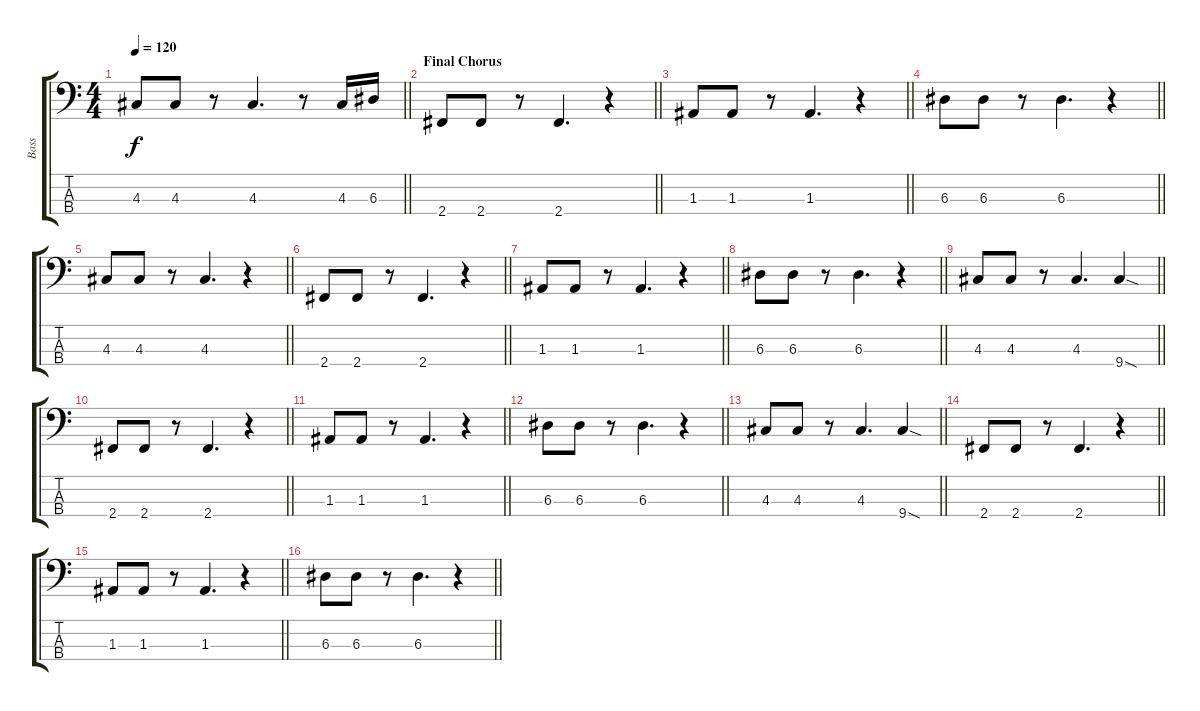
\track ("Bass" "Bass") {instrument electricbassfinger}
\staff {score tabs}
\tuning (G2 D2 A1 E1) {hide}
\ts (4 4)
\tempo 120
\clef f4
\barLineRight lightlight
\ks c
4.3.8{dy f} 4.3.8 r.8 4.3.4{d} r.8 4.3.16 6.3.16 |
\section ("" "Final Chorus")
\barLineRight lightlight
2.4.8 2.4.8 r.8 2.4.4{d} r.4 |
\barLineRight lightlight
1.3.8 1.3.8 r.8 1.3.4{d} r.4 |
\barLineRight lightlight
6.3.8 6.3.8 r.8 6.3.4{d} r.4 |
\barLineRight lightlight
4.3.8 4.3.8 r.8 4.3.4{d} r.4 |
\barLineRight lightlight
2.4.8 2.4.8 r.8 2.4.4{d} r.4 |
\barLineRight lightlight
1.3.8 1.3.8 r.8 1.3.4{d} r.4 |
\barLineRight lightlight
6.3.8 6.3.8 r.8 6.3.4{d} r.4 |
\barLineRight lightlight
4.3.8 4.3.8 r.8 4.3.4{d} 9.4{sod}.4 |
\barLineRight lightlight
2.4.8 2.4.8 r.8 2.4.4{d} r.4 |
\barLineRight lightlight
1.3.8 1.3.8 r.8 1.3.4{d} r.4 |
\barLineRight lightlight
6.3.8 6.3.8 r.8 6.3.4{d} r.4 |
\barLineRight lightlight
4.3.8 4.3.8 r.8 4.3.4{d} 9.4{sod}.4 |
\barLineRight lightlight
2.4.8 2.4.8 r.8 2.4.4{d} r.4 |
\barLineRight lightlight
1.3.8 1.3.8 r.8 1.3.4{d} r.4 |
\barLineRight lightlight
6.3.8 6.3.8 r.8 6.3.4{d} r.4
